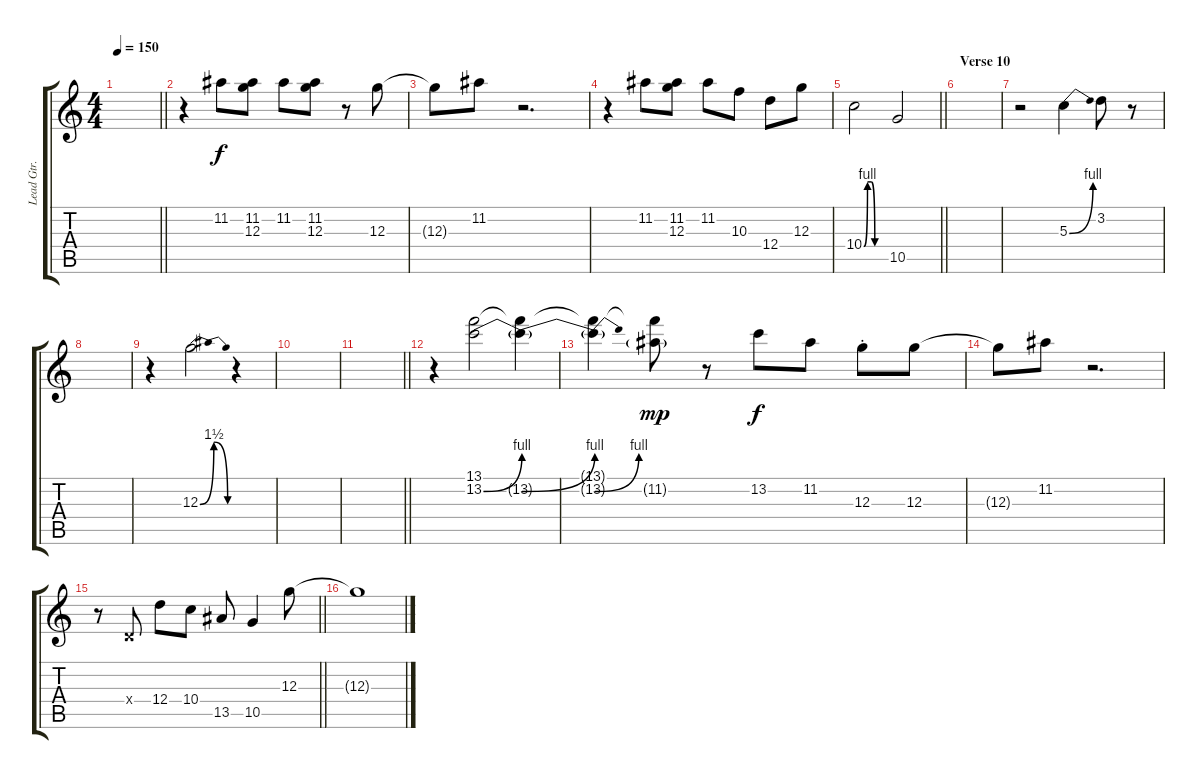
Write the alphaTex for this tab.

\track ("Lead Gtr." "Lead Gtr.") {instrument overdrivenguitar}
\staff {score tabs}
\tuning (E4 B3 G3 D3 A2 E2) {hide}
\ts (4 4)
\tempo 150
\clef g2
\barLineRight lightlight
\ks c
|
\section ("" "")
r.4 11.2.8 (11.2 12.3).8 11.2.8 (11.2 12.3).8 r.8 12.3.8 |
12.3{t}.8 11.2.8 r.2{d} |
r.4 11.2.8 (11.2 12.3).8 11.2.8 10.3.8 12.4.8 12.3.8 |
\barLineRight lightlight
10.4{be (custom 0 0 10 4 20 4 30 0 60 0)}.2 10.5.2 |
\section ("" "Verse 10")
|
r.2 5.3{be (bend 0 0 60 4)}.4 3.2.8 r.8 |
|
r.4 12.3{be (bendrelease 0 0 10 6 50 6 60 0)}.2 r.4 |
|
\barLineRight lightlight
|
\section ("" "")
r.4 (13.1 13.2{be (bend 0 0 60 4)}).2 (13.1{t} 13.2{be (bend 0 0 60 4) t}).4 |
(13.1{t} 13.2{be (bend 0 0 60 4) t}).4 (13.1{t} 11.2{g}).8{dy mp} r.8 13.2.8{dy f} 11.2.8 12.3{st}.8 12.3.8 |
12.3{t}.8 11.2.8 r.2{d} |
\barLineRight lightlight
r.8 0.4{x}.8 12.4.8 10.4.8 13.5.8 10.5.4 12.3.8 |
\section ("" "")
12.3{t}.1
